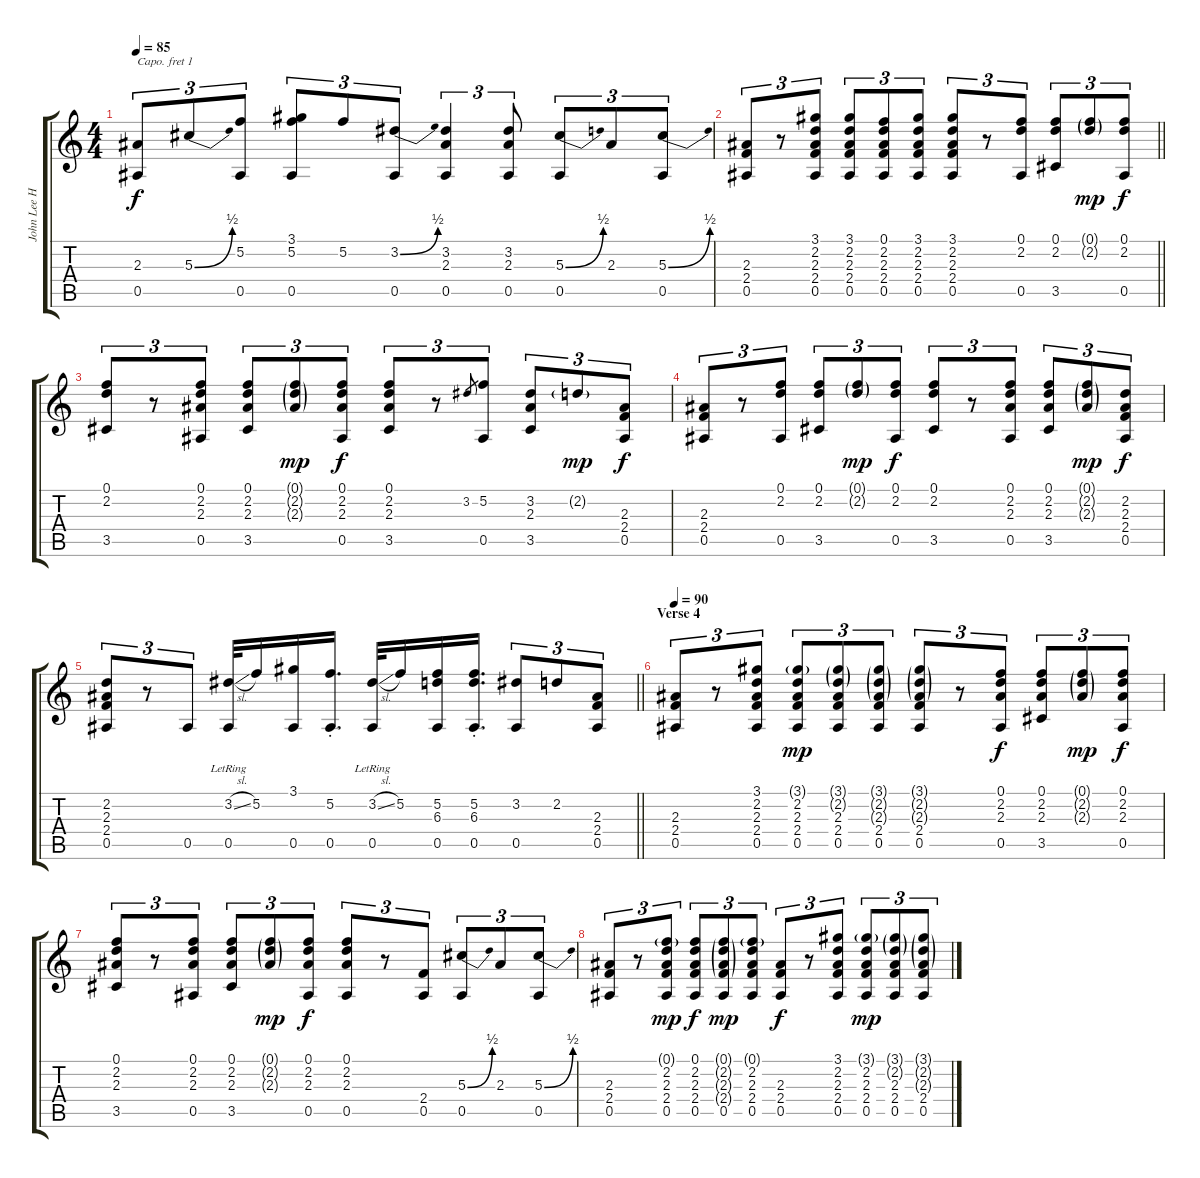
\track ("John Lee Hooker" "John Lee H") {instrument acousticguitarsteel}
\staff {score tabs}
\capo 1
\tuning (E4 B3 G3 D3 A2 E2) {hide}
\ts (4 4)
\tempo 85
\clef g2
\ks c
(2.3 0.5).8{tu (3 2) dy f} 5.3{be (bend 0 0 60 2)}.8{tu (3 2)} (5.2 0.5).8{tu (3 2)} (3.1 5.2 0.5).8{tu (3 2)} 5.2.8{tu (3 2)} (3.2{be (bend 0 0 60 2)} 0.5).8{tu (3 2)} (3.2 2.3 0.5).4{tu (3 2)} (3.2 2.3 0.5).8{tu (3 2)} (5.3{be (bend 0 0 60 2)} 0.5).8{tu (3 2)} 2.3.8{tu (3 2)} (5.3{be (bend 0 0 60 2)} 0.5).8{tu (3 2)} |
\barLineRight lightlight
(2.3 2.4 0.5).8{tu (3 2)} r.8{tu (3 2)} (3.1 2.2 2.3 2.4 0.5).8{tu (3 2)} (3.1 2.2 2.3 2.4 0.5).8{tu (3 2)} (0.1 2.2 2.3 2.4 0.5).8{tu (3 2)} (3.1 2.2 2.3 2.4 0.5).8{tu (3 2)} (3.1 2.2 2.3 2.4 0.5).8{tu (3 2)} r.8{tu (3 2)} (0.1 2.2 0.5).8{tu (3 2)} (0.1 2.2 3.5).8{tu (3 2)} (0.1{g} 2.2{g}).8{tu (3 2) dy mp} (0.1 2.2 0.5).8{tu (3 2) dy f} |
(0.1 2.2 3.5).8{tu (3 2)} r.8{tu (3 2)} (0.1 2.2 2.3 0.5).8{tu (3 2)} (0.1 2.2 2.3 3.5).8{tu (3 2)} (0.1{g} 2.2{g} 2.3{g}).8{tu (3 2) dy mp} (0.1 2.2 2.3 0.5).8{tu (3 2) dy f} (0.1 2.2 2.3 3.5).8{tu (3 2)} r.8{tu (3 2)} 3.2.8{gr} (5.2 0.5).8{tu (3 2)} (3.2 2.3 3.5).8{tu (3 2)} 2.2{g}.8{tu (3 2) dy mp} (2.3 2.4 0.5).8{tu (3 2) dy f} |
(2.3 2.4 0.5).8{tu (3 2)} r.8{tu (3 2)} (0.1 2.2 0.5).8{tu (3 2)} (0.1 2.2 3.5).8{tu (3 2)} (0.1{g} 2.2{g}).8{tu (3 2) dy mp} (0.1 2.2 0.5).8{tu (3 2) dy f} (0.1 2.2 3.5).8{tu (3 2)} r.8{tu (3 2)} (0.1 2.2 2.3 0.5).8{tu (3 2)} (0.1 2.2 2.3 3.5).8{tu (3 2)} (0.1{g} 2.2{g} 2.3{g}).8{tu (3 2) dy mp} (2.2 2.3 2.4 0.5).8{tu (3 2) dy f} |
\barLineRight lightlight
(2.2 2.3 2.4 0.5).8{tu (3 2)} r.8{tu (3 2)} 0.5.8{tu (3 2)} (3.2{sl} 0.5{lr}).32 5.2.16 (3.1 0.5).16 (5.2{st} 0.5).16{d} (3.2{sl} 0.5{lr}).32 5.2.16 (5.2 6.3 0.5).16 (5.2{st} 6.3 0.5).16{d} (3.2 0.5).8{tu (3 2)} 2.2.8{tu (3 2)} (2.3 2.4 0.5).8{tu (3 2)} |
\section ("" "Verse 4")
\tempo 90
(2.3 2.4 0.5).8{tu (3 2)} r.8{tu (3 2)} (3.1 2.2 2.3 2.4 0.5).8{tu (3 2)} (3.1{g} 2.2 2.3 2.4 0.5).8{tu (3 2) dy mp} (3.1{g} 2.2{g} 2.3 2.4 0.5).8{tu (3 2)} (3.1{g} 2.2{g} 2.3{g} 2.4 0.5).8{tu (3 2)} (3.1{g} 2.2{g} 2.3{g} 2.4 0.5).8{tu (3 2)} r.8{tu (3 2)} (0.1 2.2 2.3 0.5).8{tu (3 2) dy f} (0.1 2.2 2.3 3.5).8{tu (3 2)} (0.1{g} 2.2{g} 2.3{g}).8{tu (3 2) dy mp} (0.1 2.2 2.3 0.5).8{tu (3 2) dy f} |
(0.1 2.2 2.3 3.5).8{tu (3 2)} r.8{tu (3 2)} (0.1 2.2 2.3 0.5).8{tu (3 2)} (0.1 2.2 2.3 3.5).8{tu (3 2)} (0.1{g} 2.2{g} 2.3{g}).8{tu (3 2) dy mp} (0.1 2.2 2.3 0.5).8{tu (3 2) dy f} (0.1 2.2 2.3 0.5).8{tu (3 2)} r.8{tu (3 2)} (2.4 0.5).8{tu (3 2)} (5.3{be (bend 0 0 60 2)} 0.5).8{tu (3 2)} 2.3.8{tu (3 2)} (5.3{be (bend 0 0 60 2)} 0.5).8{tu (3 2)} |
(2.3 2.4 0.5).8{tu (3 2)} r.8{tu (3 2)} (0.1{g} 2.2 2.3 2.4 0.5).8{tu (3 2) dy mp} (0.1 2.2 2.3 2.4 0.5).8{tu (3 2) dy f} (0.1{g} 2.2{g} 2.3{g} 2.4{g} 0.5).8{tu (3 2) dy mp} (0.1{g} 2.2 2.3 2.4 0.5).8{tu (3 2)} (2.3 2.4 0.5).8{tu (3 2) dy f} r.8{tu (3 2)} (3.1 2.2 2.3 2.4 0.5).8{tu (3 2)} (3.1{g} 2.2 2.3 2.4 0.5).8{tu (3 2) dy mp} (3.1{g} 2.2{g} 2.3 2.4 0.5).8{tu (3 2)} (3.1{g} 2.2{g} 2.3{g} 2.4 0.5).8{tu (3 2)}
